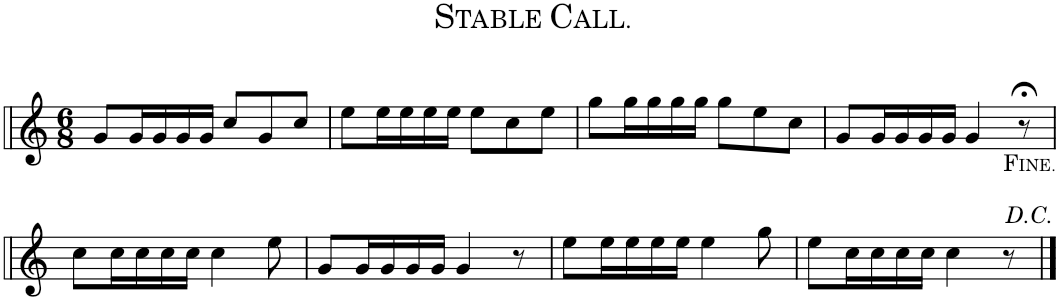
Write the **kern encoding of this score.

**kern
*part1
*staff1
*I"Bb Trumpet
*I'Bb Tpt.
*clefG2
*Trd1c2
*k[]
*M6/8
=1
8g'~/L
16g'~/L
16g'~/
16g'~/
16g'~/JJ
8cc'~/L
8g'~/
8cc'~/J
=2
8ee'~\L
16ee'~\L
16ee'~\
16ee'~\
16ee'~\JJ
8ee'~\L
8cc'~\
8ee'~\J
=3
8gg'~\L
16gg'~\L
16gg'~\
16gg'~\
16gg'~\JJ
8gg'~\L
8ee'~\
8cc'~\J
=4
8g'~/L
16g'~/L
16g'~/
16g'~/
16g'~/JJ
4g/
8r;<
!LO:TX:b:t=F<font size="8"/>INE.
!!LO:LB:g=z
=5
8cc'~\L
16cc'~\L
16cc'~\
16cc'~\
16cc'~\JJ
4cc'~\
8ee'~\
=6
8g'~/L
16g'~/L
16g'~/
16g'~/
16g'~/JJ
4g/
8r
=7
8ee'~\L
16ee'~\L
16ee'~\
16ee'~\
16ee'~\JJ
4ee'~\
8gg'~\
=8
8ee'~\L
16cc'~\L
16cc'~\
16cc'~\
16cc'~\JJ
4cc\
8r
==
*-
